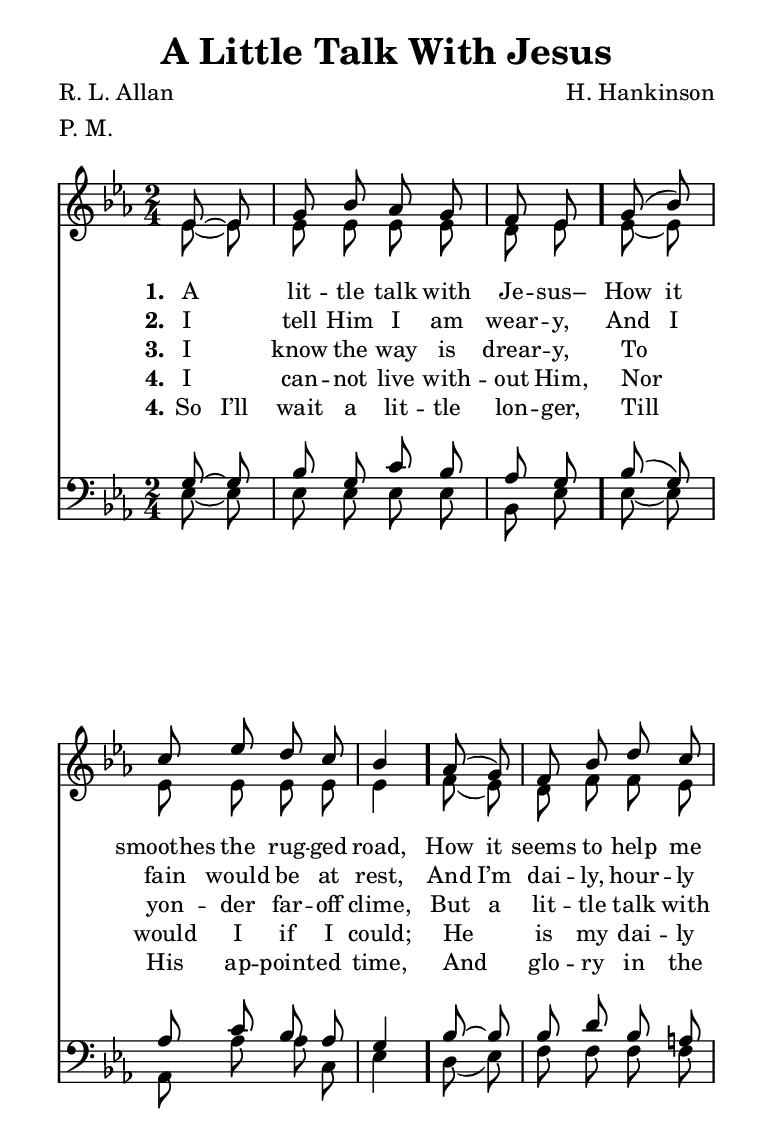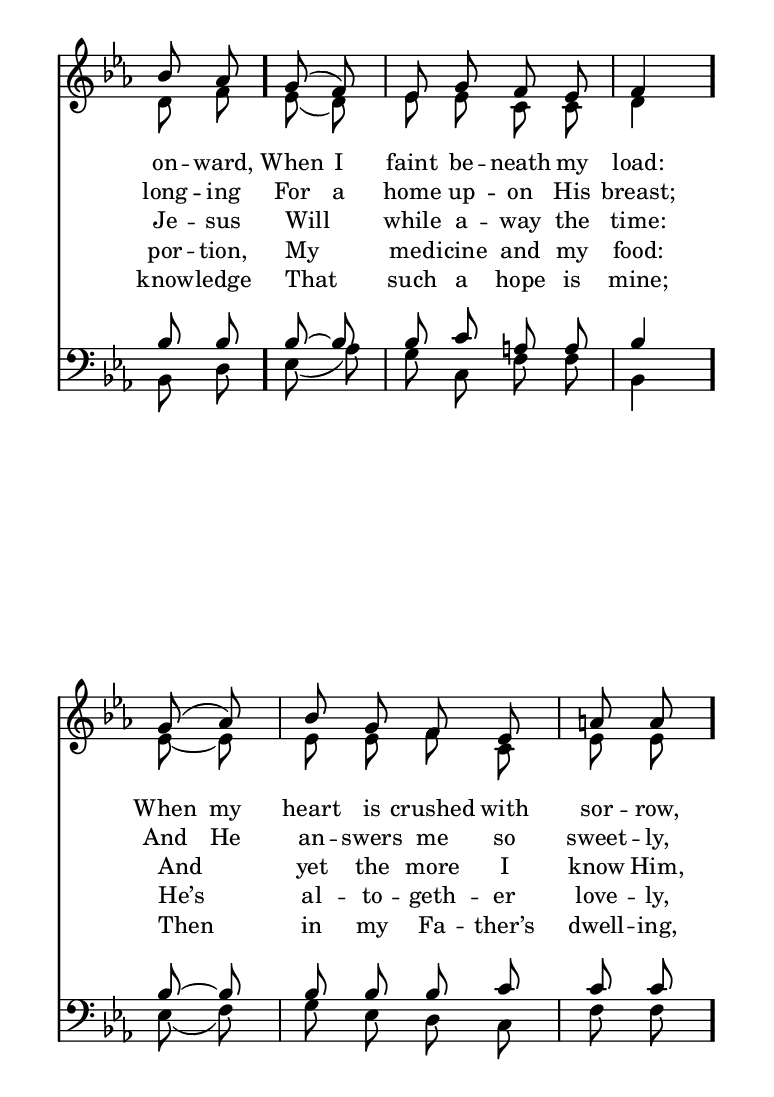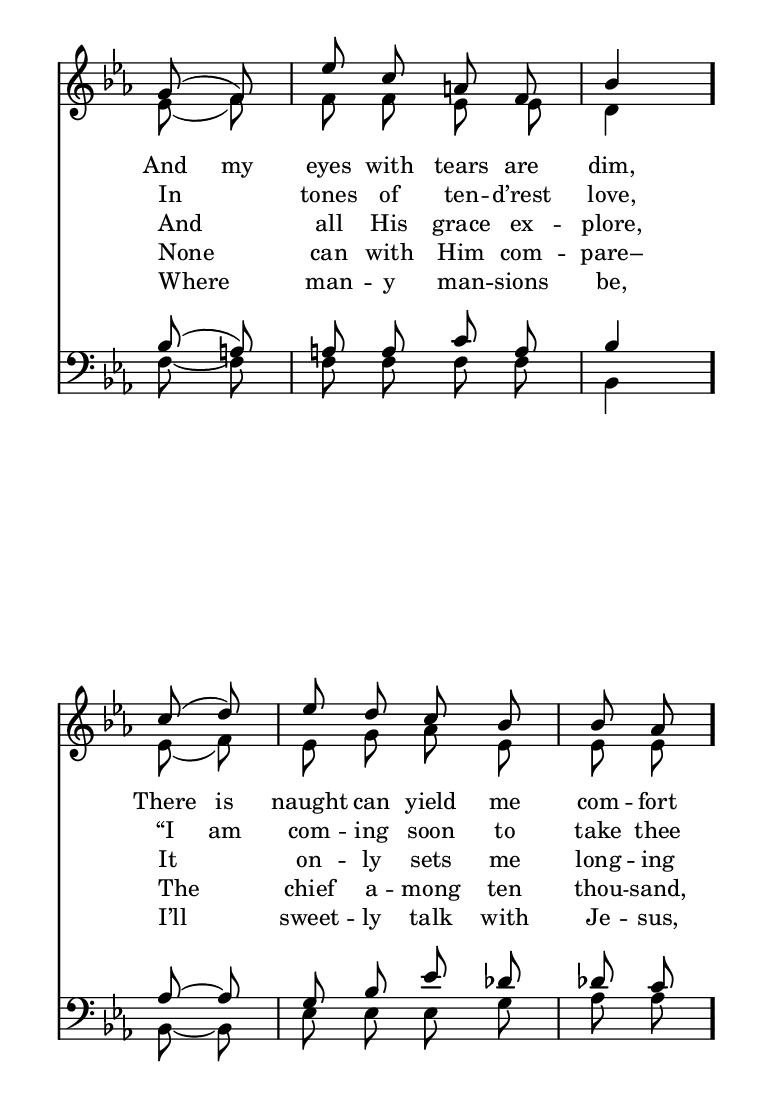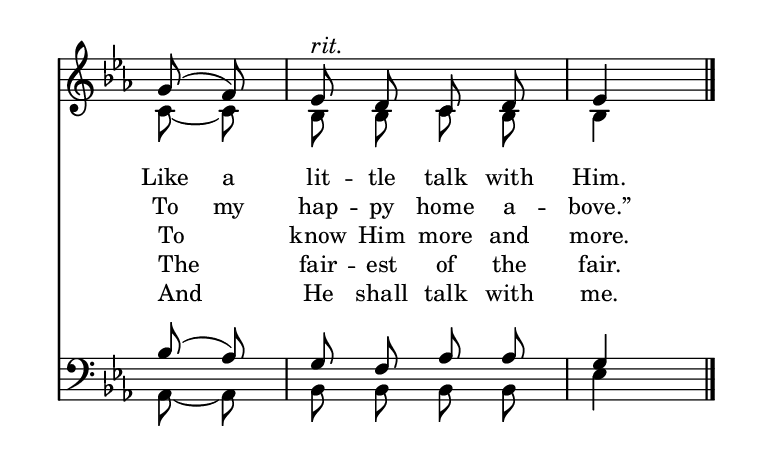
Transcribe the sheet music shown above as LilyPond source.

\include "common/global.ily"
\paper {
  \include "common/paper.ily"
}

\header{
  hymnnumber = "204"
  title = "A Little Talk With Jesus"
  tunename = ""
  meter = "P. M."
  poet = "R. L. Allan"
  composer = "H. Hankinson"
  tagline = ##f
}

global = {
  \include "common/overrides.ily"
  \override Staff.TimeSignature.style = #'numbered
  \time 2/4
  \override Score.MetronomeMark.transparent = ##t % hide all fermata changes too
  \tempo 4=70
  \key ees \major
  \partial 4
  \autoBeamOff
}

notesSoprano = {
\global
\relative c' {

  ees8 ~ ees | g bes aes g | f ees
  g8( bes) c ees d c | bes4
  aes8( g) | f bes d c | bes aes
  g8( f) ees g f ees | f4
  g8( aes) bes8 g f ees | a a
  g8( f) | ees' c a f | bes4
  c8( d) | ees d c bes | bes aes
  g8( f) | ees^\markup{ \italic rit. } d c d | ees4

  \bar "|."

}
}

notesAlto = {
\global
\relative e' {

  ees8 ~ ees | ees ees ees ees | d ees
  ees8 ~ ees | ees ees ees ees | ees4
  f8( ees) | d f f ees | d f
  ees8( d) | ees ees c c | d4
  ees8 ~ ees | ees ees f c | ees ees
  ees8( f) | f f ees ees | d4
  ees8( f) | ees g aes ees | ees ees
  c8 ~ c | bes bes c bes | bes4

}
}

notesTenor = {
\global
\relative a {

  g8 ~ g | bes g c bes | aes g
  bes8( g) | aes c bes aes | g4
  bes8 ~ bes | bes d bes a | bes bes
  bes8 ~ bes | bes c a a | bes4
  bes8 ~ bes | bes bes bes c | c c
  bes8( a) | a a c a | bes4
  aes8 ~ aes | g bes ees des | des c
  bes8( aes) | g f aes aes | g4

}
}

notesBass = {
\global
\relative f {

  ees8 ~ ees | ees ees ees ees | bes ees
  ees8 ~ ees | aes, aes' aes c, | ees4
  d8( ees) | f f f f | bes, d
  ees8( aes) | g c, f f | bes,4
  ees8( f) | g ees d c | f f
  f8 ~ f | f f f f | bes,4
  bes8 ~ bes | ees ees ees g | aes aes
  aes,8 ~ aes | bes bes bes bes | ees4

}
}

wordsA = \lyricmode {
\set stanza = "1."

A lit -- tle talk with Je -- sus– \bar "."
{ \mon } How it { \moff } smoothes the rug -- ged road, \bar "."
{ \mon } How it { \moff } seems to help me on -- ward, \bar "."
{ \mon } When I { \moff } faint be -- neath my load: \bar "."
{ \mon } When my { \moff } heart is crushed with sor -- row, \bar "."
{ \mon } And my { \moff } eyes with tears are dim, \bar "."
{ \mon } There is { \moff } naught can yield me com -- fort \bar "."
{ \mon } Like a { \moff } lit -- tle talk with Him. \bar "."

}

wordsB = \lyricmode {
\set stanza = "2."

I tell Him I am wear -- y,
{ \mon } And I { \moff } fain would be at rest,
{ \mon } And I’m { \moff } dai -- ly, hour -- ly long -- ing
{ \mon } For a { \moff } home up -- on His breast;
{ \mon } And He { \moff } an -- swers me so sweet -- ly,
In tones of ten -- d’rest love,
{ \mon } “I am { \moff } com -- ing soon to take thee
{ \mon } To my { \moff } hap -- py home a -- bove.”

}

wordsC = \lyricmode {
\set stanza = "3."

I know the way is drear -- y,
To yon -- der far -- off clime,
{ \mon } But a { \moff } lit -- tle talk with Je -- sus
Will while a -- way the time:
And yet the more I know Him,
And all His grace ex -- plore,
It on -- ly sets me long -- ing
To know Him more and more.

}

wordsD = \lyricmode {
\set stanza = "4."

I can -- not live with -- out Him,
Nor would I if I could;
He is my dai -- ly por -- tion,
My med -- icine and my food:
He’s al -- to -- geth -- er love -- ly,
None can with Him com -- pare–
The chief a -- mong ten thou -- sand,
The fair -- est of the fair.

}

wordsE = \lyricmode {
\set stanza = "4."

{ \mon } So I’ll { \moff } wait a lit -- tle lon -- ger,
Till His ap -- point -- ed time,
And glo -- ry in the know -- ledge
That such a hope is mine;
Then in my Fa -- ther’s dwell -- ing,
Where man -- y man -- sions be,
I’ll sweet -- ly talk with Je -- sus,
And He shall talk with me.

}

\score {
  \context ChoirStaff <<
    \context Staff = upper <<
      \set ChoirStaff.systemStartDelimiter = #'SystemStartBar
      \context Voice  = sopranos { \voiceOne << \notesSoprano >> }
      \context Voice  = altos { \voiceTwo << \notesAlto >> }
      \context Lyrics = one   \lyricsto sopranos \wordsA
      \context Lyrics = two   \lyricsto sopranos \wordsB
      \context Lyrics = three \lyricsto sopranos \wordsC
      \context Lyrics = four  \lyricsto sopranos \wordsD
      \context Lyrics = five  \lyricsto sopranos \wordsE
    >>
    \context Staff = men <<
      \clef bass
      \context Voice  = tenors { \voiceOne << \notesTenor >> }
      \context Voice  = basses { \voiceTwo << \notesBass >> }
    >>
  >>
  \layout {
    \include "common/layout.ily"
  }
  \midi{
    \include "common/midi.ily"
  }
}

\version "2.19.49"  % necessary for upgrading to future LilyPond versions.

% vi:set et ts=2 sw=2 ai nocindent syntax=lilypond:
